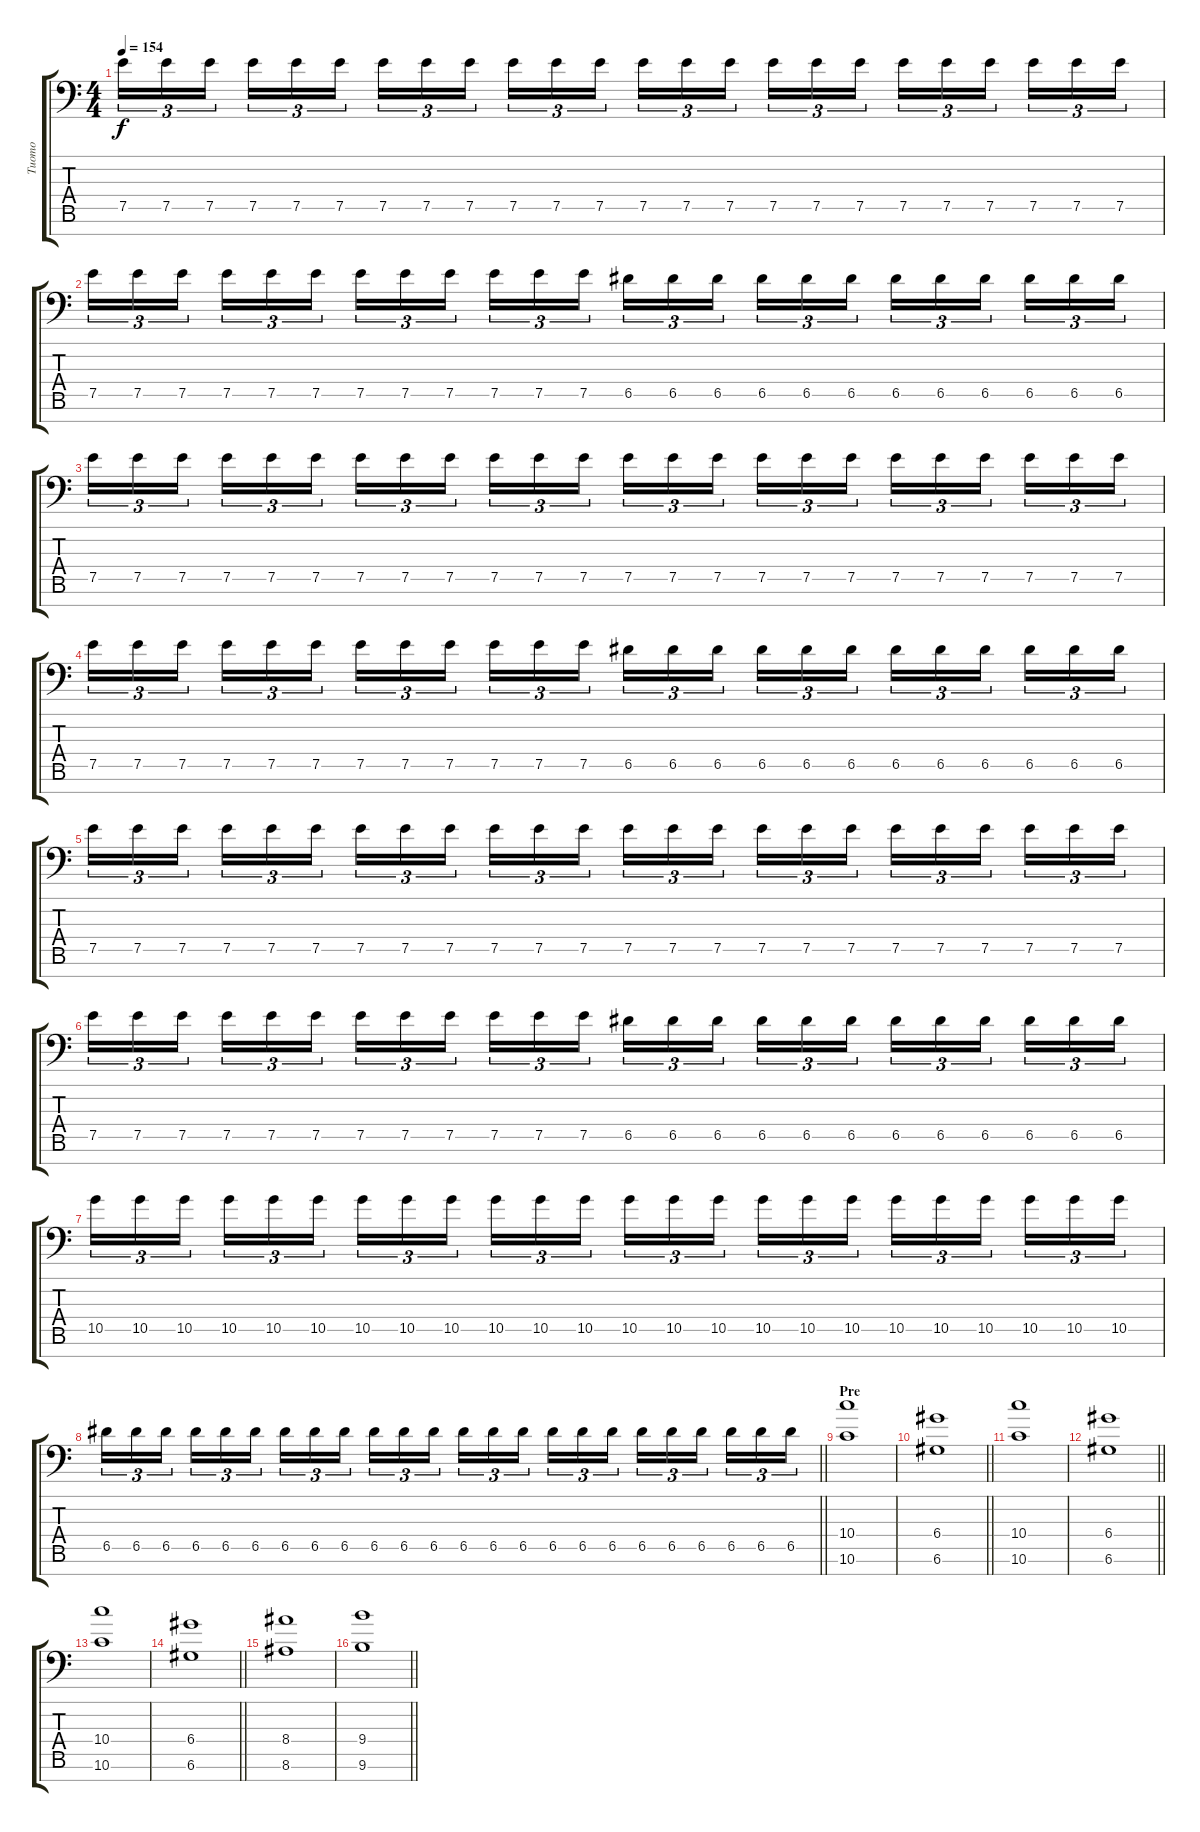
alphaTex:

\track ("Tuomo" "Tuomo") {instrument distortionguitar}
\staff {score tabs}
\tuning (E4 B3 G3 D3 A2 D2 A1) {hide}
\ts (4 4)
\tempo 154
\clef f4
\ks c
7.5.16{tu (3 2) dy f} 7.5.16{tu (3 2)} 7.5.16{tu (3 2)} 7.5.16{tu (3 2)} 7.5.16{tu (3 2)} 7.5.16{tu (3 2)} 7.5.16{tu (3 2)} 7.5.16{tu (3 2)} 7.5.16{tu (3 2)} 7.5.16{tu (3 2)} 7.5.16{tu (3 2)} 7.5.16{tu (3 2)} 7.5.16{tu (3 2)} 7.5.16{tu (3 2)} 7.5.16{tu (3 2)} 7.5.16{tu (3 2)} 7.5.16{tu (3 2)} 7.5.16{tu (3 2)} 7.5.16{tu (3 2)} 7.5.16{tu (3 2)} 7.5.16{tu (3 2)} 7.5.16{tu (3 2)} 7.5.16{tu (3 2)} 7.5.16{tu (3 2)} |
7.5.16{tu (3 2)} 7.5.16{tu (3 2)} 7.5.16{tu (3 2)} 7.5.16{tu (3 2)} 7.5.16{tu (3 2)} 7.5.16{tu (3 2)} 7.5.16{tu (3 2)} 7.5.16{tu (3 2)} 7.5.16{tu (3 2)} 7.5.16{tu (3 2)} 7.5.16{tu (3 2)} 7.5.16{tu (3 2)} 6.5.16{tu (3 2)} 6.5.16{tu (3 2)} 6.5.16{tu (3 2)} 6.5.16{tu (3 2)} 6.5.16{tu (3 2)} 6.5.16{tu (3 2)} 6.5.16{tu (3 2)} 6.5.16{tu (3 2)} 6.5.16{tu (3 2)} 6.5.16{tu (3 2)} 6.5.16{tu (3 2)} 6.5.16{tu (3 2)} |
7.5.16{tu (3 2)} 7.5.16{tu (3 2)} 7.5.16{tu (3 2)} 7.5.16{tu (3 2)} 7.5.16{tu (3 2)} 7.5.16{tu (3 2)} 7.5.16{tu (3 2)} 7.5.16{tu (3 2)} 7.5.16{tu (3 2)} 7.5.16{tu (3 2)} 7.5.16{tu (3 2)} 7.5.16{tu (3 2)} 7.5.16{tu (3 2)} 7.5.16{tu (3 2)} 7.5.16{tu (3 2)} 7.5.16{tu (3 2)} 7.5.16{tu (3 2)} 7.5.16{tu (3 2)} 7.5.16{tu (3 2)} 7.5.16{tu (3 2)} 7.5.16{tu (3 2)} 7.5.16{tu (3 2)} 7.5.16{tu (3 2)} 7.5.16{tu (3 2)} |
7.5.16{tu (3 2)} 7.5.16{tu (3 2)} 7.5.16{tu (3 2)} 7.5.16{tu (3 2)} 7.5.16{tu (3 2)} 7.5.16{tu (3 2)} 7.5.16{tu (3 2)} 7.5.16{tu (3 2)} 7.5.16{tu (3 2)} 7.5.16{tu (3 2)} 7.5.16{tu (3 2)} 7.5.16{tu (3 2)} 6.5.16{tu (3 2)} 6.5.16{tu (3 2)} 6.5.16{tu (3 2)} 6.5.16{tu (3 2)} 6.5.16{tu (3 2)} 6.5.16{tu (3 2)} 6.5.16{tu (3 2)} 6.5.16{tu (3 2)} 6.5.16{tu (3 2)} 6.5.16{tu (3 2)} 6.5.16{tu (3 2)} 6.5.16{tu (3 2)} |
7.5.16{tu (3 2)} 7.5.16{tu (3 2)} 7.5.16{tu (3 2)} 7.5.16{tu (3 2)} 7.5.16{tu (3 2)} 7.5.16{tu (3 2)} 7.5.16{tu (3 2)} 7.5.16{tu (3 2)} 7.5.16{tu (3 2)} 7.5.16{tu (3 2)} 7.5.16{tu (3 2)} 7.5.16{tu (3 2)} 7.5.16{tu (3 2)} 7.5.16{tu (3 2)} 7.5.16{tu (3 2)} 7.5.16{tu (3 2)} 7.5.16{tu (3 2)} 7.5.16{tu (3 2)} 7.5.16{tu (3 2)} 7.5.16{tu (3 2)} 7.5.16{tu (3 2)} 7.5.16{tu (3 2)} 7.5.16{tu (3 2)} 7.5.16{tu (3 2)} |
7.5.16{tu (3 2)} 7.5.16{tu (3 2)} 7.5.16{tu (3 2)} 7.5.16{tu (3 2)} 7.5.16{tu (3 2)} 7.5.16{tu (3 2)} 7.5.16{tu (3 2)} 7.5.16{tu (3 2)} 7.5.16{tu (3 2)} 7.5.16{tu (3 2)} 7.5.16{tu (3 2)} 7.5.16{tu (3 2)} 6.5.16{tu (3 2)} 6.5.16{tu (3 2)} 6.5.16{tu (3 2)} 6.5.16{tu (3 2)} 6.5.16{tu (3 2)} 6.5.16{tu (3 2)} 6.5.16{tu (3 2)} 6.5.16{tu (3 2)} 6.5.16{tu (3 2)} 6.5.16{tu (3 2)} 6.5.16{tu (3 2)} 6.5.16{tu (3 2)} |
10.5.16{tu (3 2)} 10.5.16{tu (3 2)} 10.5.16{tu (3 2)} 10.5.16{tu (3 2)} 10.5.16{tu (3 2)} 10.5.16{tu (3 2)} 10.5.16{tu (3 2)} 10.5.16{tu (3 2)} 10.5.16{tu (3 2)} 10.5.16{tu (3 2)} 10.5.16{tu (3 2)} 10.5.16{tu (3 2)} 10.5.16{tu (3 2)} 10.5.16{tu (3 2)} 10.5.16{tu (3 2)} 10.5.16{tu (3 2)} 10.5.16{tu (3 2)} 10.5.16{tu (3 2)} 10.5.16{tu (3 2)} 10.5.16{tu (3 2)} 10.5.16{tu (3 2)} 10.5.16{tu (3 2)} 10.5.16{tu (3 2)} 10.5.16{tu (3 2)} |
\barLineRight lightlight
6.5.16{tu (3 2)} 6.5.16{tu (3 2)} 6.5.16{tu (3 2)} 6.5.16{tu (3 2)} 6.5.16{tu (3 2)} 6.5.16{tu (3 2)} 6.5.16{tu (3 2)} 6.5.16{tu (3 2)} 6.5.16{tu (3 2)} 6.5.16{tu (3 2)} 6.5.16{tu (3 2)} 6.5.16{tu (3 2)} 6.5.16{tu (3 2)} 6.5.16{tu (3 2)} 6.5.16{tu (3 2)} 6.5.16{tu (3 2)} 6.5.16{tu (3 2)} 6.5.16{tu (3 2)} 6.5.16{tu (3 2)} 6.5.16{tu (3 2)} 6.5.16{tu (3 2)} 6.5.16{tu (3 2)} 6.5.16{tu (3 2)} 6.5.16{tu (3 2)} |
\section ("" "Pre")
(10.4 10.6).1 |
\barLineRight lightlight
(6.4 6.6).1 |
(10.4 10.6).1 |
\barLineRight lightlight
(6.4 6.6).1 |
(10.4 10.6).1 |
\barLineRight lightlight
(6.4 6.6).1 |
(8.4 8.6).1 |
\barLineRight lightlight
(9.4 9.6).1
